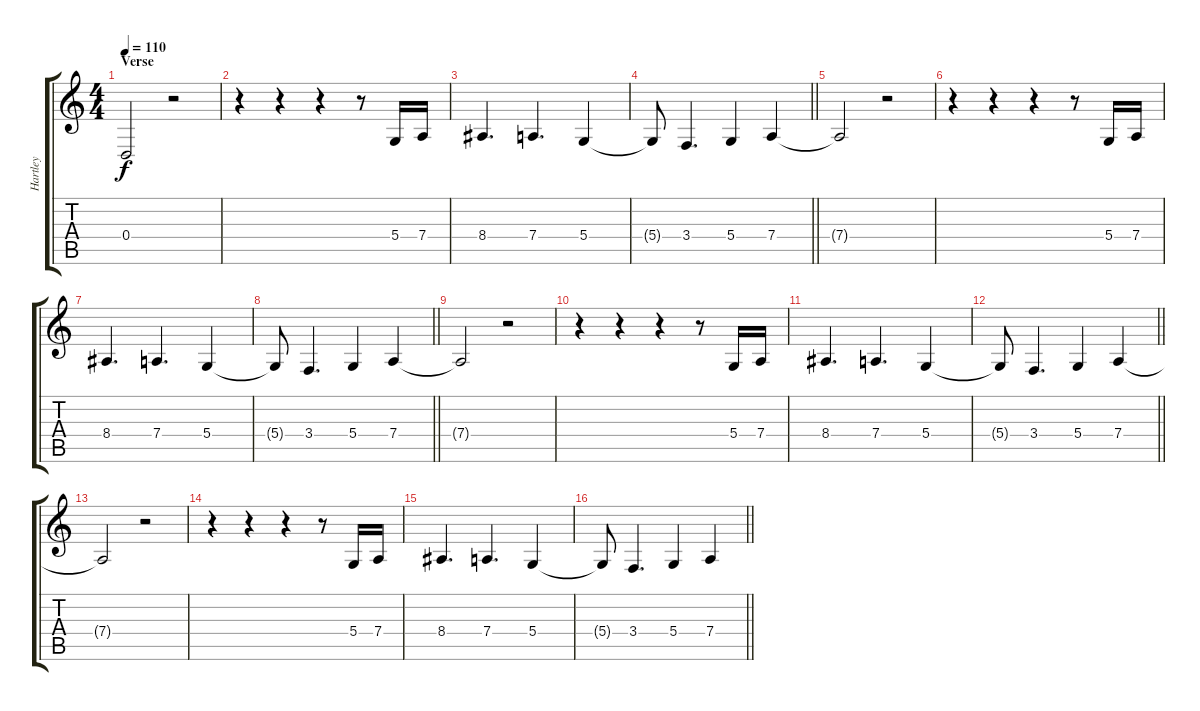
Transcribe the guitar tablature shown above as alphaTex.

\track ("Hartley" "Hartley") {instrument lead2sawtooth}
\staff {score tabs}
\tuning (E4 B3 G3 D3 A2 E2) {hide}
\ts (4 4)
\section ("" "Verse")
\tempo 110
\clef g2
\ks c
0.4.2{dy f} r.2 |
r.4 r.4 r.4 r.8 5.4.16 7.4.16 |
8.4.4{d} 7.4.4{d} 5.4.4 |
\barLineRight lightlight
5.4{t}.8 3.4.4{d} 5.4.4 7.4.4 |
7.4{t}.2 r.2 |
r.4 r.4 r.4 r.8 5.4.16 7.4.16 |
8.4.4{d} 7.4.4{d} 5.4.4 |
\barLineRight lightlight
5.4{t}.8 3.4.4{d} 5.4.4 7.4.4 |
7.4{t}.2 r.2 |
r.4 r.4 r.4 r.8 5.4.16 7.4.16 |
8.4.4{d} 7.4.4{d} 5.4.4 |
\barLineRight lightlight
5.4{t}.8 3.4.4{d} 5.4.4 7.4.4 |
7.4{t}.2 r.2 |
r.4 r.4 r.4 r.8 5.4.16 7.4.16 |
8.4.4{d} 7.4.4{d} 5.4.4 |
\barLineRight lightlight
5.4{t}.8 3.4.4{d} 5.4.4 7.4.4
